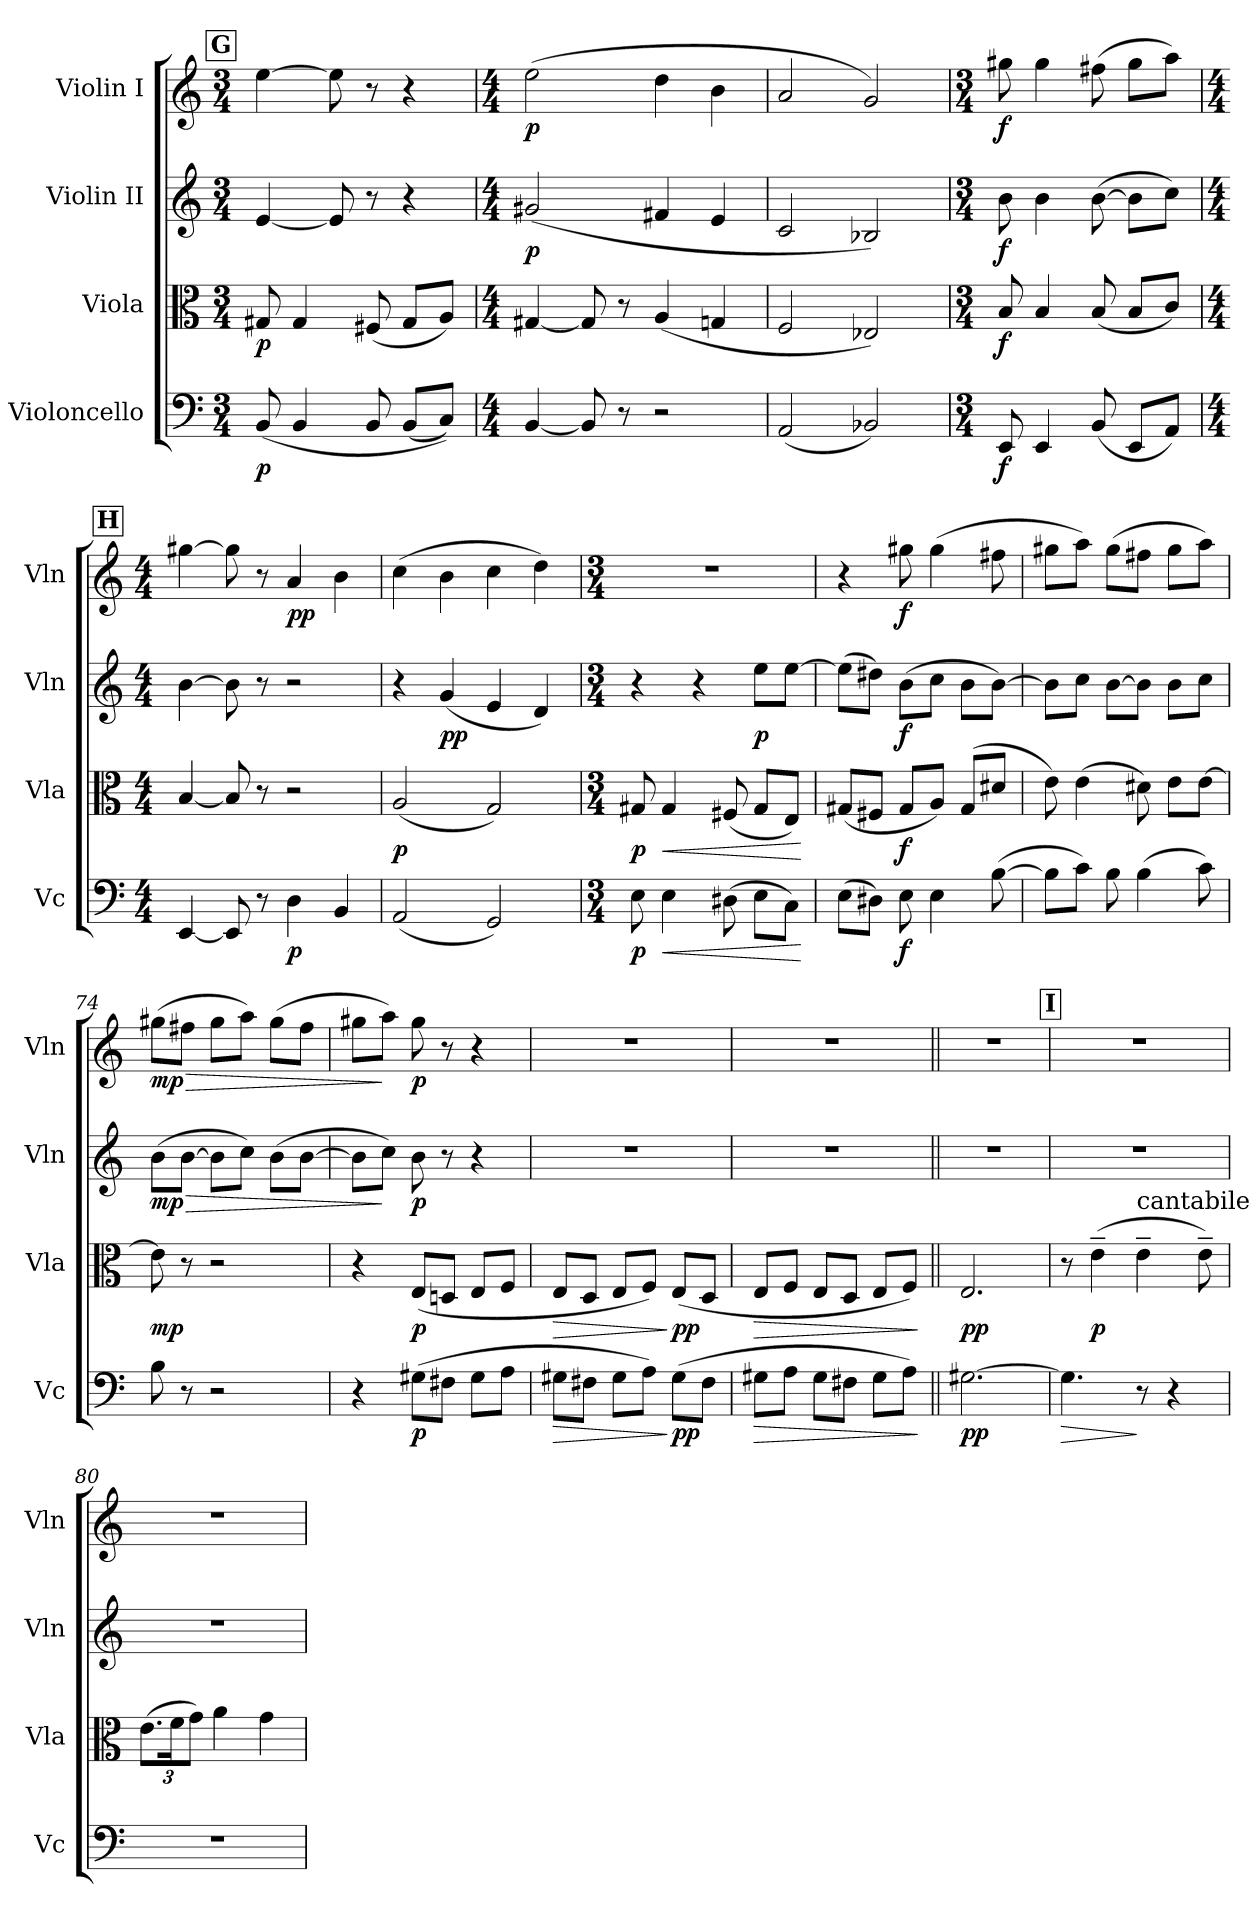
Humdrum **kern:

**kern	**dynam	**kern	**dynam	**kern	**dynam	**kern	**dynam
*part4	*part4	*part3	*part3	*part2	*part2	*part1	*part1
*staff4	*staff4	*staff3	*staff3	*staff2	*staff2	*staff1	*staff1
*I"Violoncello	*	*I"Viola	*	*I"Violin II	*	*I"Violin I	*
*I'Vc	*	*I'Vla	*	*I'Vln	*	*I'Vln	*
!!LO:LB:g=z
*clefF4	*	*clefC3	*	*clefG2	*	*clefG2	*
*k[]	*	*k[]	*	*k[]	*	*k[]	*
*M3/4	*	*M3/4	*	*M3/4	*	*M3/4	*
!!LO:REH:place=s1:a:B:fs=14:t=G
=65	=65	=65	=65	=65	=65	=65	=65
!	!LO:DY:b	!	!LO:DY:b	!	!	!	!
(8BB/	p	8G#X/	p	[4e/	.	[4ee\	.
4BB/	.	4G#/	.	.	.	.	.
.	.	.	.	8e/]	.	8ee\]	.
8BB/	.	(8F#X/	.	8r	.	8r	.
(8BB/L	.	8G#/L	.	4r	.	4r	.
8C/J))	.	8A/J)	.	.	.	.	.
=66	=66	=66	=66	=66	=66	=66	=66
*M4/4	*	*M4/4	*	*M4/4	*	*M4/4	*
!	!	!	!	!	!LO:DY:b	!	!LO:DY:b
[4BB/	.	[4G#X/	.	(2g#X/	p	(2ee\	p
8BB/]	.	8G#/]	.	.	.	.	.
8r	.	8r	.	.	.	.	.
2r	.	(4A/	.	4f#X/	.	4dd\	.
.	.	4Gn/	.	4e/	.	4b\	.
=67	=67	=67	=67	=67	=67	=67	=67
(2AA/	.	2F/	.	2c/	.	2a/	.
2BB-X/)	.	2E-X/)	.	2B-X/)	.	2g/)	.
=68	=68	=68	=68	=68	=68	=68	=68
*M3/4	*	*M3/4	*	*M3/4	*	*M3/4	*
!	!LO:DY:b	!	!LO:DY:b	!	!LO:DY:b	!	!LO:DY:b
8EE/	f	8B/	f	8b\	f	8gg#X\	f
4EE/	.	4B/	.	4b\	.	4gg#\	.
(8BB/	.	(8B/	.	([8b\	.	(8ff#X\	.
8EE/L	.	8B/L	.	8b\L]	.	8gg#\L	.
8AA/J)	.	8c/J)	.	8cc\J)	.	8aa\J)	.
!!LO:REH:place=s1:a:B:fs=14:t=H
=69	=69	=69	=69	=69	=69	=69	=69
*M4/4	*	*M4/4	*	*M4/4	*	*M4/4	*
[4EE/	.	[4B/	.	[4b\	.	[4gg#X\	.
8EE/]	.	8B/]	.	8b\]	.	8gg#\]	.
8r	.	8r	.	8r	.	8r	.
!	!LO:DY:b	!	!	!	!	!	!LO:DY:b
4D\	p	2r	.	2r	.	4a/	pp
4BB/	.	.	.	.	.	4b\	.
=70	=70	=70	=70	=70	=70	=70	=70
!	!	!	!LO:DY:b	!	!	!	!
(2AA/	.	(2A/	p	4r	.	(4cc\	.
!	!	!	!	!	!LO:DY:b	!	!
.	.	.	.	(4g/	pp	4b\	.
2GG/)	.	2G/)	.	4e/	.	4cc\	.
.	.	.	.	4d/)	.	4dd\)	.
!!LO:LB:g=z
=71	=71	=71	=71	=71	=71	=71	=71
*M3/4	*	*M3/4	*	*M3/4	*	*M3/4	*
!	!LO:DY:b	!	!LO:DY:b	!	!	!	!
8E\	p	8G#X/	p	4r	.	2.r	.
!	!LO:HP:b	!	!LO:HP:b	!	!	!	!
4E\	<	4G#/	<	.	.	.	.
.	.	.	.	4r	.	.	.
(8D#X\	.	(8F#X/	.	.	.	.	.
!	!	!	!	!	!LO:DY:b	!	!
8E\L	.	8G#/L	.	8ee\L	p	.	.
8C\J)	.	8E/J)	.	[8ee\J	.	.	.
.	[	.	[	.	.	.	.
=72	=72	=72	=72	=72	=72	=72	=72
(8E\L	.	(8G#X/L	.	(8ee\L]	.	4r	.
8D#X\J)	.	8F#X/J	.	8dd#X\J)	.	.	.
!	!LO:DY:b	!	!LO:DY:b	!	!LO:DY:b	!	!LO:DY:b
8E\	f	8G#/L	f	(8b\L	f	8gg#X\	f
4E\	.	8A/J)	.	8cc\J	.	(4gg#\	.
.	.	(8G#/L	.	8b\L	.	.	.
([8B\	.	8d#X/J	.	[8b\J)	.	8ff#X\	.
=73	=73	=73	=73	=73	=73	=73	=73
8B\L]	.	8e\)	.	8b\L]	.	8gg#X\L	.
8c\J)	.	(4e\	.	8cc\J	.	8aa\J)	.
8B\	.	.	.	[8b\L	.	(8gg#\L	.
(4B\	.	8d#X\)	.	8b\J]	.	8ff#X\J	.
.	.	8e\L	.	8b\L	.	8gg#\L	.
8c\)	.	[8e\J	.	8cc\J	.	8aa\J)	.
=74	=74	=74	=74	=74	=74	=74	=74
!	!	!	!LO:DY:b	!	!LO:HP:b	!	!LO:HP:b
!	!	!	!	!	!LO:DY:n=1:b	!	!LO:DY:n=1:b
8B\	.	8e\]	mp	(8b\L	> mp	(8gg#X\L	> mp
8r	.	8r	.	[8b\J	.	8ff#X\J	.
2r	.	2r	.	8b\L]	.	8gg#\L	.
.	.	.	.	8cc\J)	.	8aa\J)	.
.	.	.	.	(8b\L	.	(8gg#\L	.
.	.	.	.	[8b\J	.	8ff#\J	.
=75	=75	=75	=75	=75	=75	=75	=75
4r	.	4r	.	8b\L]	.	8gg#X\L	.
.	.	.	.	8cc\J)	]	8aa\J)	]
!	!LO:DY:b	!	!LO:DY:b	!	!LO:DY:b	!	!LO:DY:b
(8G#X\L	p	(8E/L	p	8b\	p	8gg#\	p
8F#X\J	.	8Dn/J	.	8r	.	8r	.
8G#\L	.	8E/L	.	4r	.	4r	.
8A\J	.	8F/J	.	.	.	.	.
!!LO:PB:g=z
=76	=76	=76	=76	=76	=76	=76	=76
!	!LO:HP:b	!	!LO:HP:b	!	!	!	!
8G#X\L	>	8E/L	>	2.r	.	2.r	.
8F#X\J	.	8D/J	.	.	.	.	.
8G#\L	.	8E/L	.	.	.	.	.
8A\J)	.	8F/J)	.	.	.	.	.
!	!LO:DY:n=1:b	!	!LO:DY:n=1:b	!	!	!	!
(8G#\L	] pp	(8E/L	] pp	.	.	.	.
8F#\J	.	8D/J	.	.	.	.	.
=77	=77	=77	=77	=77	=77	=77	=77
!	!LO:HP:b	!	!LO:HP:b	!	!	!	!
8G#X\L	>	8E/L	>	2.r	.	2.r	.
8A\J	.	8F/J	.	.	.	.	.
8G#\L	.	8E/L	.	.	.	.	.
8F#X\J	.	8D/J	.	.	.	.	.
8G#\L	.	8E/L	.	.	.	.	.
8A\J)	.	8F/J)	.	.	.	.	.
.	]	.	]	.	.	.	.
=78||	=78||	=78||	=78||	=78||	=78||	=78||	=78||
!	!LO:DY:b	!	!LO:DY:b	!	!	!	!
[2.G#X\	pp	2.E/	pp	2.r	.	2.r	.
!!LO:REH:place=s1:a:B:fs=14:t=I
=79	=79	=79	=79	=79	=79	=79	=79
!	!LO:HP:b	!	!	!	!	!	!
4.G#\]	>	8r	.	2.r	.	2.r	.
!	!	!	!LO:DY:b	!	!	!	!
.	.	(4e~\	p	.	.	.	.
!	!	!LO:TX:a:t=cantabile	!	!	!	!	!
8r	]	4e~\	.	.	.	.	.
4r	.	.	.	.	.	.	.
.	.	8e~\)	.	.	.	.	.
=80	=80	=80	=80	=80	=80	=80	=80
*	*	*Xbrackettup	*	*	*	*	*
2.r	.	(12.e\L	.	2.r	.	2.r	.
.	.	24f\K	.	.	.	.	.
.	.	12g\J)	.	.	.	.	.
.	.	4a\	.	.	.	.	.
.	.	4g\	.	.	.	.	.
=	=	=	=	=	=	=	=
*-	*-	*-	*-	*-	*-	*-	*-
